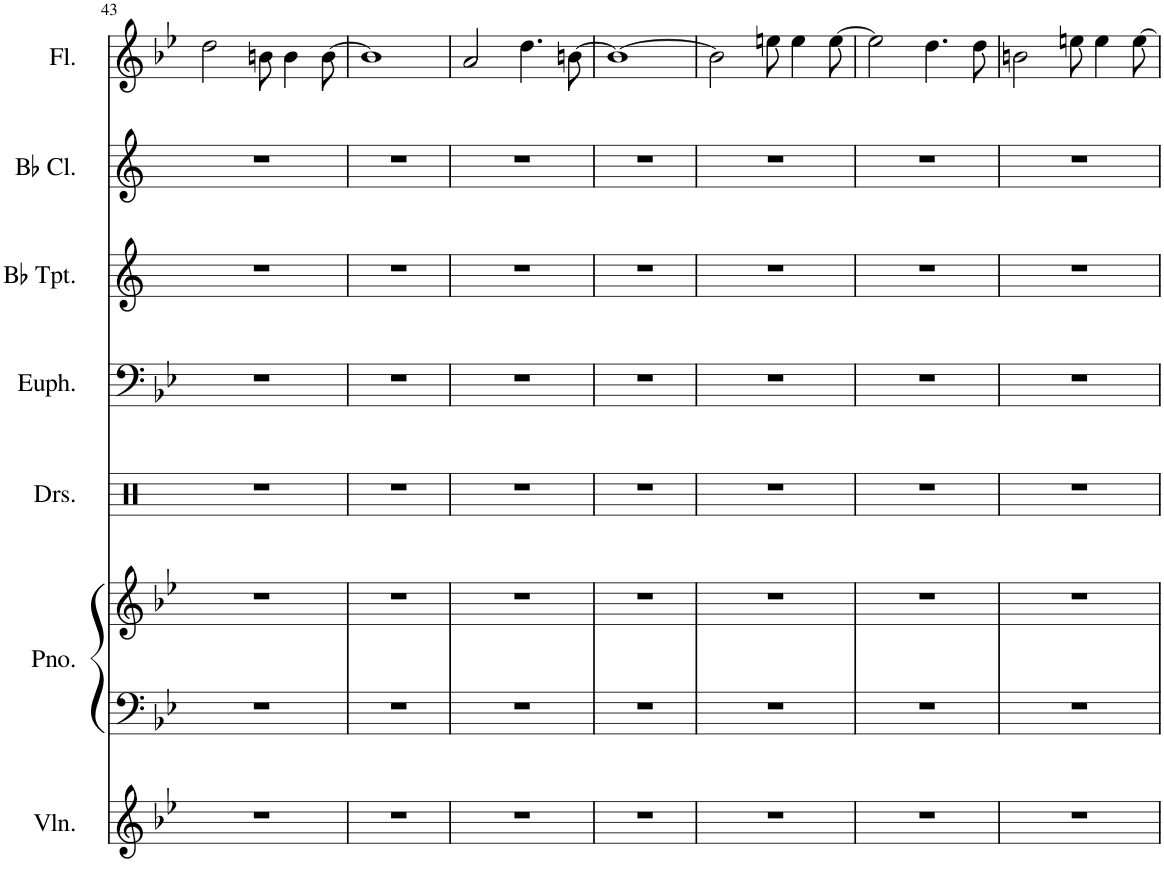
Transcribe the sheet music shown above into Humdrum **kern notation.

**kern	**kern	**kern	**kern	**kern	**kern	**kern	**kern
*part7	*part6	*part6	*part5	*part4	*part3	*part2	*part1
*staff8	*staff7	*staff6	*staff5	*staff4	*staff3	*staff2	*staff1
*I"Violin	*I"Piano	*	*I"Drumset	*I"Euphonium	*I"Bb Trumpet	*I"Bb Clarinet	*I"Flute
*I'Vln.	*I'Pno.	*	*I'Drs.	*I'Euph.	*I'Bb Tpt.	*I'Bb Cl.	*I'Fl.
!!LO:PB:g=z
*clefG2	*clefF4	*clefG2	*clefX	*clefF4	*clefG2	*clefG2	*clefG2
*	*	*	*	*	*ITrd1c2	*ITrd1c2	*
*k[b-e-]	*k[b-e-]	*k[b-e-]	*k[]	*k[b-e-]	*k[]	*k[]	*k[b-e-]
*M4/4	*M4/4	*M4/4	*M4/4	*M4/4	*M4/4	*M4/4	*M4/4
=43	=43	=43	=43	=43	=43	=43	=43
1r	1r	1r	1r	1r	1r	1r	2dd\
.	.	.	.	.	.	.	8bn\
.	.	.	.	.	.	.	4b\
.	.	.	.	.	.	.	[8b\
=44	=44	=44	=44	=44	=44	=44	=44
1r	1r	1r	1r	1r	1r	1r	1b]
=45	=45	=45	=45	=45	=45	=45	=45
1r	1r	1r	1r	1r	1r	1r	2a/
.	.	.	.	.	.	.	4.dd\
.	.	.	.	.	.	.	[8bn\
=46	=46	=46	=46	=46	=46	=46	=46
1r	1r	1r	1r	1r	1r	1r	1b_
=47	=47	=47	=47	=47	=47	=47	=47
1r	1r	1r	1r	1r	1r	1r	2b\]
.	.	.	.	.	.	.	8een\
.	.	.	.	.	.	.	4ee\
.	.	.	.	.	.	.	[8ee\
=48	=48	=48	=48	=48	=48	=48	=48
1r	1r	1r	1r	1r	1r	1r	2ee\]
.	.	.	.	.	.	.	4.dd\
.	.	.	.	.	.	.	8dd\
=49	=49	=49	=49	=49	=49	=49	=49
1r	1r	1r	1r	1r	1r	1r	2bn\
.	.	.	.	.	.	.	8een\
.	.	.	.	.	.	.	4ee\
.	.	.	.	.	.	.	[8ee\
=	=	=	=	=	=	=	=
*-	*-	*-	*-	*-	*-	*-	*-
